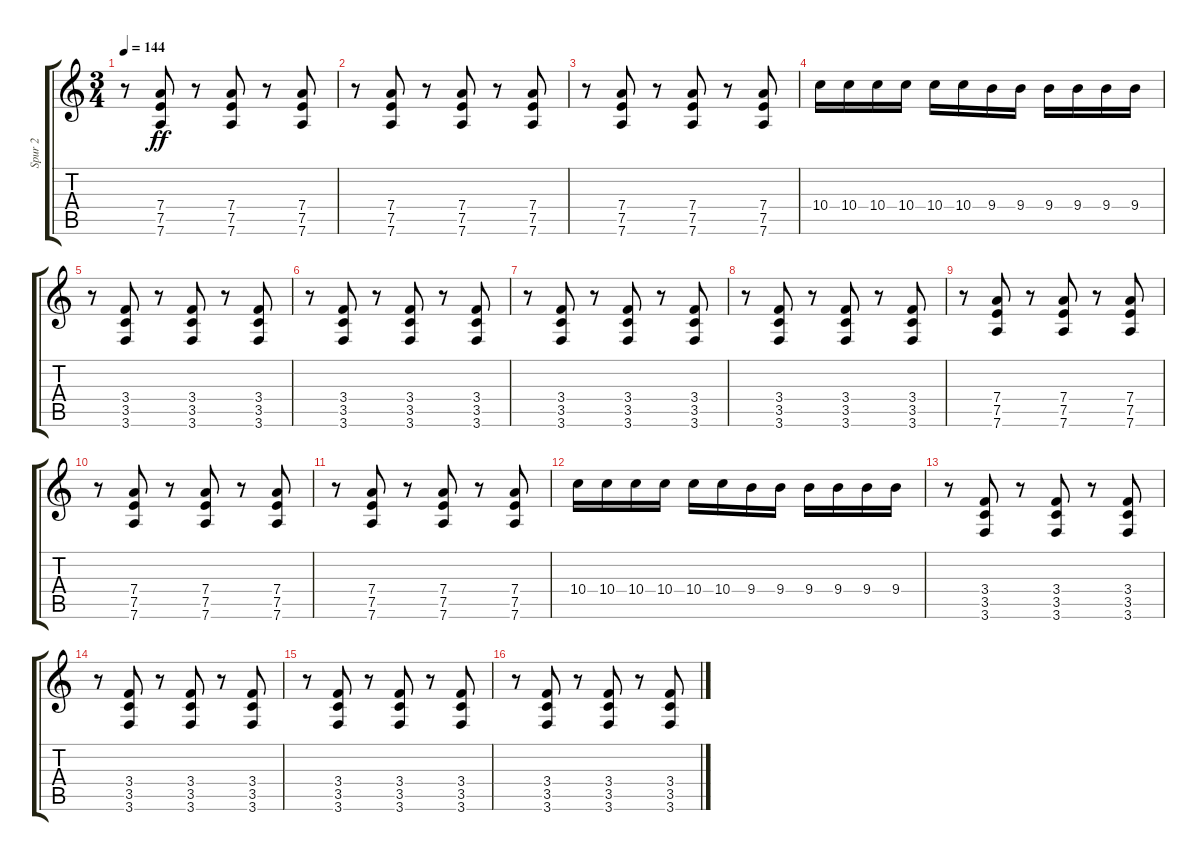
\track ("Spur 2" "Spur 2") {instrument electricguitarclean}
\staff {score tabs}
\tuning (E4 B3 G3 D3 A2 D2) {hide}
\ts (3 4)
\tempo 144
\clef g2
\ks c
r.8{dy ff} (7.4 7.5 7.6).8 r.8 (7.4 7.5 7.6).8 r.8 (7.4 7.5 7.6).8 |
r.8 (7.4 7.5 7.6).8 r.8 (7.4 7.5 7.6).8 r.8 (7.4 7.5 7.6).8 |
r.8 (7.4 7.5 7.6).8 r.8 (7.4 7.5 7.6).8 r.8 (7.4 7.5 7.6).8 |
10.4.16 10.4.16 10.4.16 10.4.16 10.4.16 10.4.16 9.4.16 9.4.16 9.4.16 9.4.16 9.4.16 9.4.16 |
r.8 (3.4 3.5 3.6).8 r.8 (3.4 3.5 3.6).8 r.8 (3.4 3.5 3.6).8 |
r.8 (3.4 3.5 3.6).8 r.8 (3.4 3.5 3.6).8 r.8 (3.4 3.5 3.6).8 |
r.8 (3.4 3.5 3.6).8 r.8 (3.4 3.5 3.6).8 r.8 (3.4 3.5 3.6).8 |
r.8 (3.4 3.5 3.6).8 r.8 (3.4 3.5 3.6).8 r.8 (3.4 3.5 3.6).8 |
r.8 (7.4 7.5 7.6).8 r.8 (7.4 7.5 7.6).8 r.8 (7.4 7.5 7.6).8 |
r.8 (7.4 7.5 7.6).8 r.8 (7.4 7.5 7.6).8 r.8 (7.4 7.5 7.6).8 |
r.8 (7.4 7.5 7.6).8 r.8 (7.4 7.5 7.6).8 r.8 (7.4 7.5 7.6).8 |
10.4.16 10.4.16 10.4.16 10.4.16 10.4.16 10.4.16 9.4.16 9.4.16 9.4.16 9.4.16 9.4.16 9.4.16 |
r.8 (3.4 3.5 3.6).8 r.8 (3.4 3.5 3.6).8 r.8 (3.4 3.5 3.6).8 |
r.8 (3.4 3.5 3.6).8 r.8 (3.4 3.5 3.6).8 r.8 (3.4 3.5 3.6).8 |
r.8 (3.4 3.5 3.6).8 r.8 (3.4 3.5 3.6).8 r.8 (3.4 3.5 3.6).8 |
r.8 (3.4 3.5 3.6).8 r.8 (3.4 3.5 3.6).8 r.8 (3.4 3.5 3.6).8
